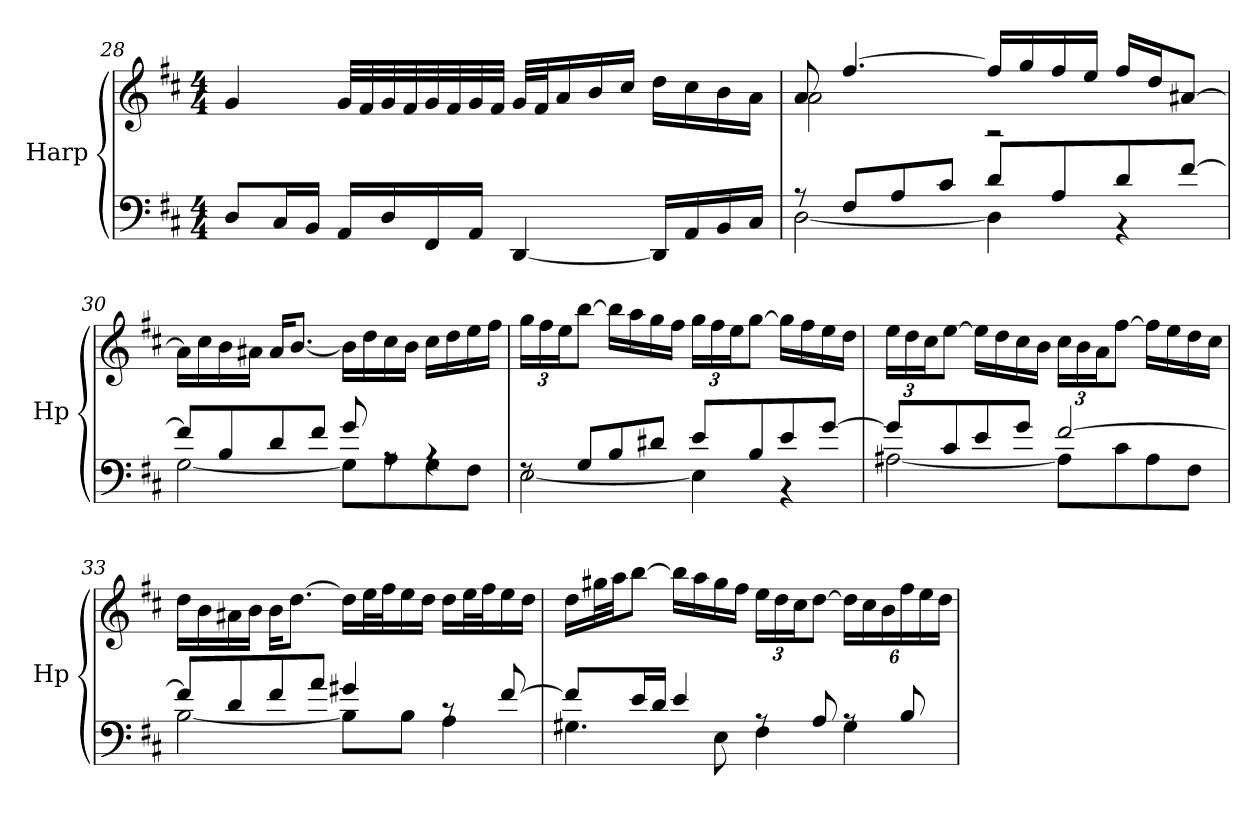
**kern	**kern
*part1	*part1
*staff2	*staff1
*I"Harp	*
*I'Hp	*
!!LO:LB:g=z
*clefF4	*clefG2
*k[f#c#]	*k[f#c#]
*M4/4	*M4/4
=28	=28
8D/L	4g/
16C#/L	.
16BB/JJ	.
16AA/LL	32g/LLL
.	32f#/
16D/	32g/
.	32f#/
16FF#/	32g/
.	32f#/
16AA/JJ	32g/
.	32f#/JJJ
[4DD/	32g/LLL
.	32f#/J
.	16a/
.	16b/
.	16cc#/JJ
16DD/LL]	16dd\LL
16AA/	16cc#\
16BB/	16b\
16C#/JJ	16a\JJ
=29	=29
*^	*^
8rA	[2D\	8a/	2a\
8F#/L	.	[4.ff#/	.
8A/	.	.	.
8c#/J	.	.	.
8d/L	4D\]	16ff#/LL]	2rA
.	.	16gg/	.
8A/	.	16ff#/	.
.	.	16ee/JJ	.
8d/	4r	16ff#/LL	.
.	.	16dd/J	.
[8f#/J	.	[8a#X/J	.
*	*	*v	*v
!!LO:PB:g=z
=30	=30	=30
8f#/L]	[2G\	16a#\LL]
.	.	16cc#\
8B/	.	16b\
.	.	16a#X\JJ
8d/	.	16a#/KL
.	.	[8.b/J
8f#/J	.	.
8g/	8G\L]	16b\LL]
.	.	16dd\
8rA	8A\	16cc#\
.	.	16b\JJ
4rA	8G\	16cc#\LL
.	.	16dd\
.	8F#\J	16ee\
.	.	16ff#\JJ
=31	=31	=31
*	*	*Xbrackettup
8rF	[2E\	24gg\LL
.	.	24ff#\
.	.	24ee\J
8G/L	.	[8bb\J
8B/	.	16bb\LL]
.	.	16aa\
8d#X/J	.	16gg\
.	.	16ff#\JJ
8e/L	4E\]	24gg\LL
.	.	24ff#\
.	.	24ee\J
8B/	.	[8gg\J
8e/	4r	16gg\LL]
.	.	16ff#\
[8g/J	.	16ee\
.	.	16dd\JJ
!!LO:LB:g=z
=32	=32	=32
8g/L]	[2A#X\	24ee\LL
.	.	24dd\
.	.	24cc#\J
8c#/	.	[8ee\J
8e/	.	16ee\LL]
.	.	16dd\
8g/J	.	16cc#\
.	.	16b\JJ
[2f#/	8A#\L]	24cc#\LL
.	.	24b\
.	.	24a\J
.	8c#\	[8ff#\J
.	8A#\	16ff#\LL]
.	.	16ee\
.	8F#\J	16dd\
.	.	16cc#\JJ
=33	=33	=33
8f#/L]	[2B\	16dd\LL
.	.	16b\
8d/	.	16a#X\
.	.	16b\JJ
8f#/	.	16b\KL
.	.	[8.dd\J
8a/J	.	.
4g#X/	8B\L]	16dd\LL]
.	.	32ee\L
.	.	32ff#\J
.	8B\J	16ee\
.	.	16dd\JJ
8rc	4A\	16dd\LL
.	.	32ee\L
.	.	32ff#\J
[8f#/	.	16ee\
.	.	16dd\JJ
!!LO:LB:g=z
=34	=34	=34
8f#/L]	4.G#X\	16dd\LL
.	.	32gg#X\L
.	.	32aa\JJ
16e/L	.	[8bb\J
16d/JJ	.	.
4e/	.	16bb\LL]
.	.	16aa\
.	8E\	16gg#\
.	.	16ff#\JJ
8rA	4F#\	24ee\LL
.	.	24dd\
.	.	24cc#\J
8A/	.	[8dd\J
8rA	4G#\	24dd\LL]
.	.	24cc#\
.	.	24b\
8B/	.	24ff#\
.	.	24ee\
.	.	24dd\JJ
*v	*v	*
=	=
*-	*-
